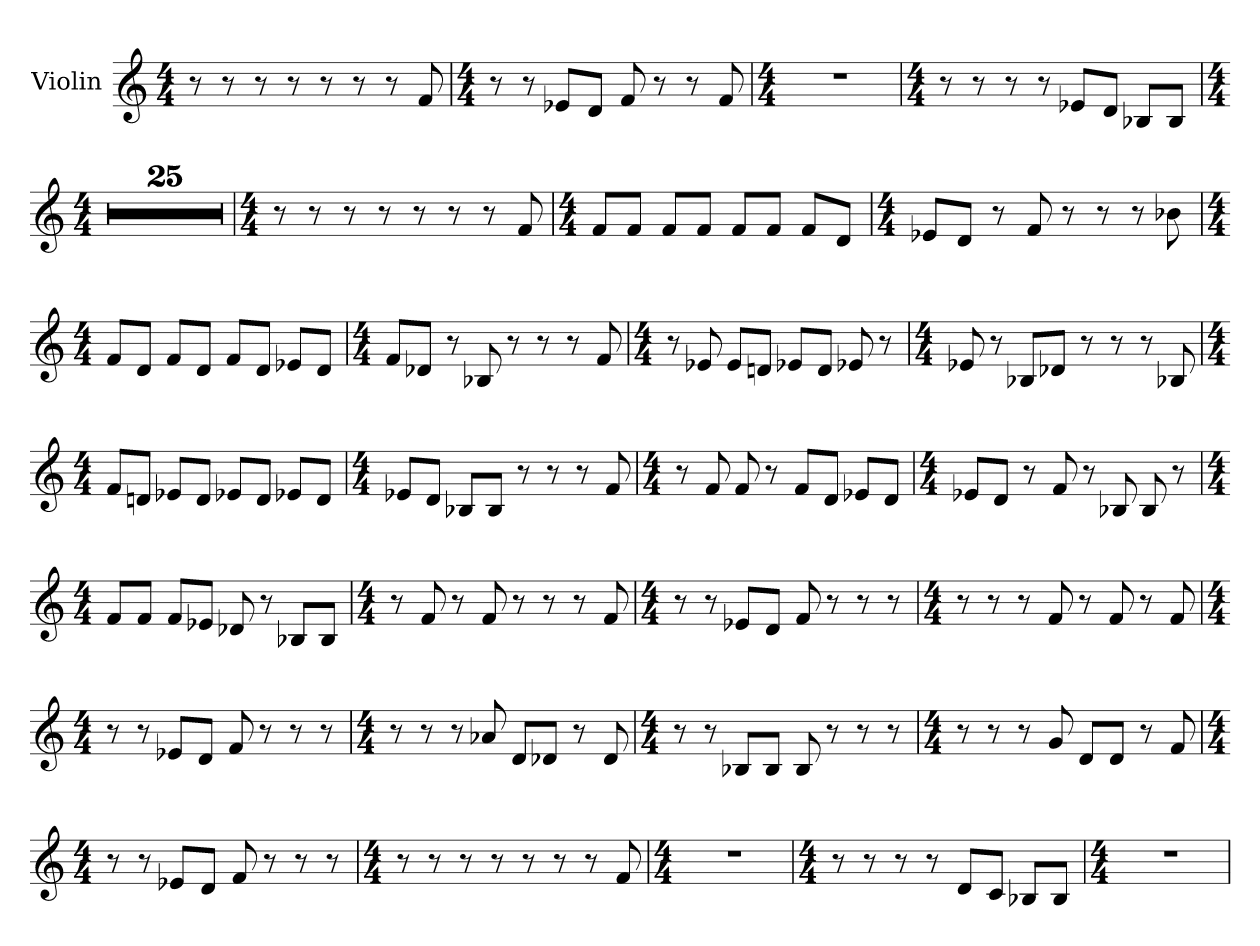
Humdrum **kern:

**kern
*part1
*staff1
*I"Violin
*I'Vln
*M4/4
=
8r
8r
8r
8r
8r
8r
8r
8f
=
*M4/4
8r
8r
8e-XL
8dJ
8f
8r
8r
8f
=
*M4/4
1r
=
*M4/4
8r
8r
8r
8r
8e-XL
8dJ
8B-XL
8B-J
=
*M4/4
1r
=
*M4/4
1r
=
*M4/4
1r
=
*M4/4
1r
=
*M4/4
1r
=
*M4/4
1r
=
*M4/4
1r
=
*M4/4
1r
=
*M4/4
1r
=
*M4/4
1r
=
*M4/4
1r
=
*M4/4
1r
=
*M4/4
1r
=
*M4/4
1r
=
*M4/4
1r
=
*M4/4
1r
=
*M4/4
1r
=
*M4/4
1r
=
*M4/4
1r
=
*M4/4
1r
=
*M4/4
1r
=
*M4/4
1r
=
*M4/4
1r
=
*M4/4
1r
=
*M4/4
1r
=
*M4/4
8r
8r
8r
8r
8r
8r
8r
8f
=
*M4/4
8fL
8fJ
8fL
8fJ
8fL
8fJ
8fL
8dJ
=
*M4/4
8e-XL
8dJ
8r
8f
8r
8r
8r
8b-X
=
*M4/4
8fL
8dJ
8fL
8dJ
8fL
8dJ
8e-XL
8dJ
=
*M4/4
8fL
8d-XJ
8r
8B-X
8r
8r
8r
8f
=
*M4/4
8r
8e-X
8e-L
8dnJ
8e-XL
8dJ
8e-X
8r
=
*M4/4
8e-X
8r
8B-XL
8d-XJ
8r
8r
8r
8B-X
=
*M4/4
8fL
8dnJ
8e-XL
8dJ
8e-XL
8dJ
8e-XL
8dJ
=
*M4/4
8e-XL
8dJ
8B-XL
8B-J
8r
8r
8r
8f
=
*M4/4
8r
8f
8f
8r
8fL
8dJ
8e-XL
8dJ
=
*M4/4
8e-XL
8dJ
8r
8f
8r
8B-X
8B-
8r
=
*M4/4
8fL
8fJ
8fL
8e-XJ
8d-X
8r
8B-XL
8B-J
=
*M4/4
8r
8f
8r
8f
8r
8r
8r
8f
=
*M4/4
8r
8r
8e-XL
8dJ
8f
8r
8r
8r
=
*M4/4
8r
8r
8r
8f
8r
8f
8r
8f
=
*M4/4
8r
8r
8e-XL
8dJ
8f
8r
8r
8r
=
*M4/4
8r
8r
8r
8a-X
8dL
8d-XJ
8r
8d-
=
*M4/4
8r
8r
8B-XL
8B-J
8B-
8r
8r
8r
=
*M4/4
8r
8r
8r
8g
8dL
8dJ
8r
8f
=
*M4/4
8r
8r
8e-XL
8dJ
8f
8r
8r
8r
=
*M4/4
8r
8r
8r
8r
8r
8r
8r
8f
=
*M4/4
1r
=
*M4/4
8r
8r
8r
8r
8dL
8cJ
8B-XL
8B-J
=
*M4/4
1r
=
*-
